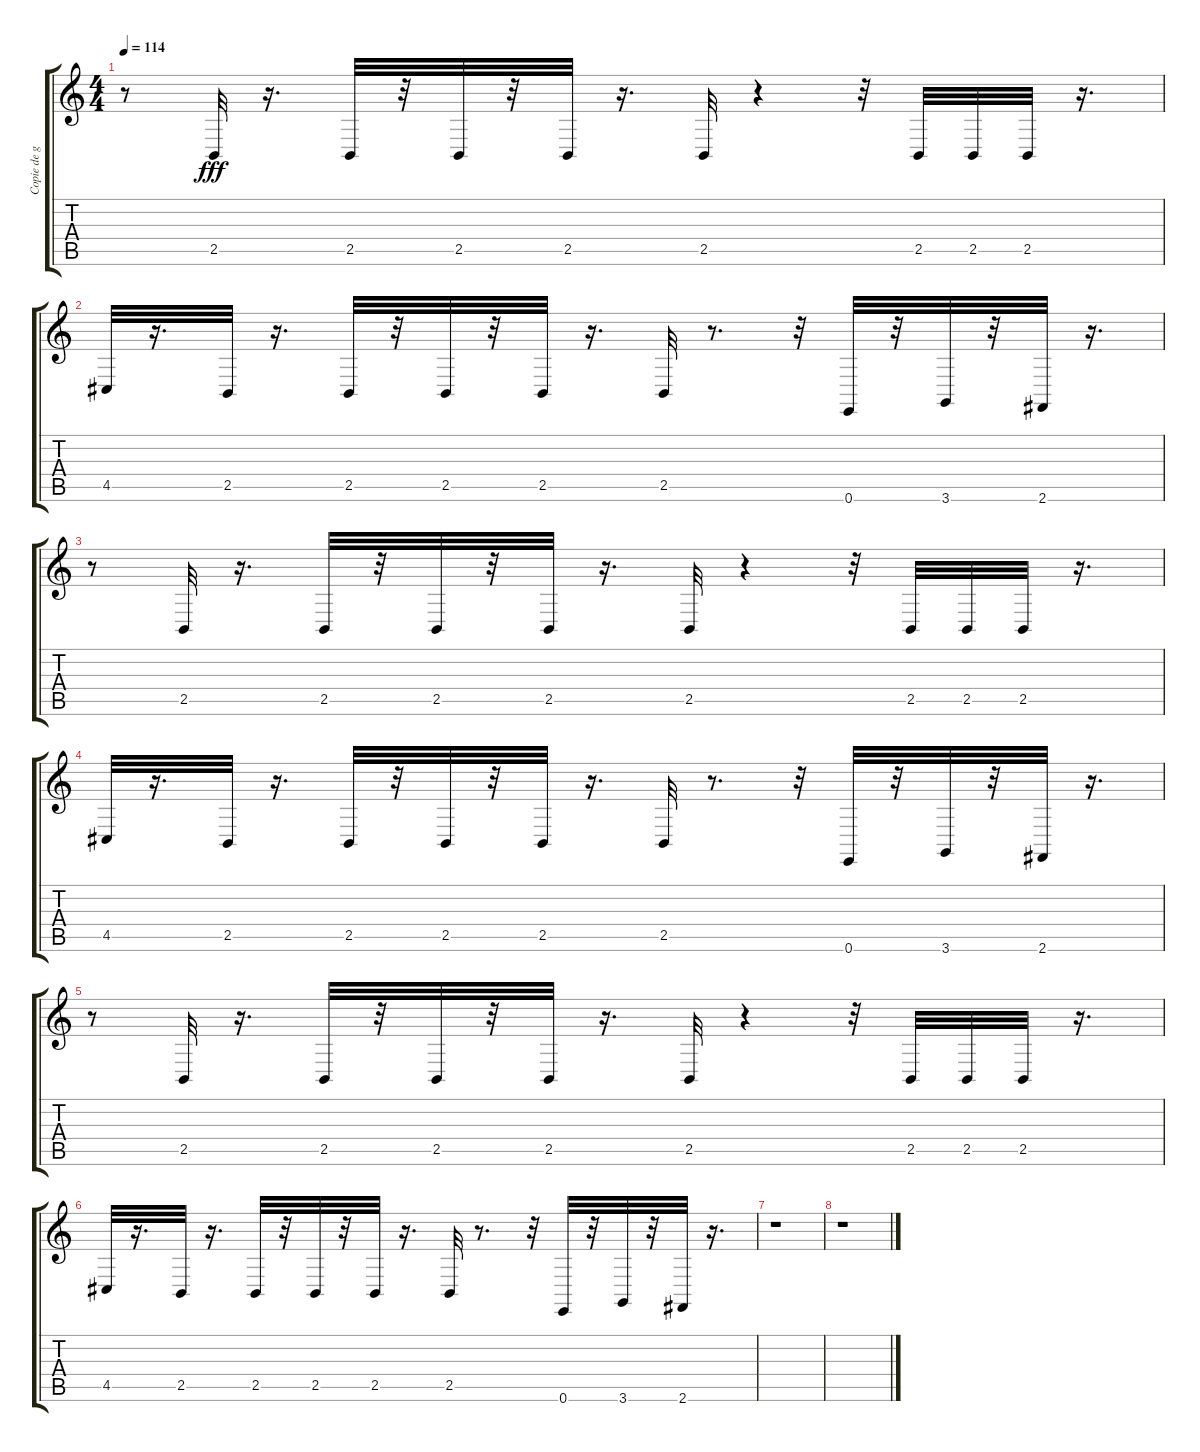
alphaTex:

\track ("Copie de gimmick HPsaw" "Copie de g") {instrument altosax}
\staff {score tabs}
\tuning (E4 B3 G3 D3 A2 E2) {hide}
\ts (4 4)
\tempo 114
\clef g2
\ks c
r.8{dy fff} 2.5.32 r.16{d} 2.5.32 r.32 2.5.32 r.32 2.5.32 r.16{d} 2.5.32 r.4 r.32 2.5.32 2.5.32 2.5.32 r.16{d} |
4.5.32 r.16{d} 2.5.32 r.16{d} 2.5.32 r.32 2.5.32 r.32 2.5.32 r.16{d} 2.5.32 r.8{d} r.32 0.6.32 r.32 3.6.32 r.32 2.6.32 r.16{d} |
r.8 2.5.32 r.16{d} 2.5.32 r.32 2.5.32 r.32 2.5.32 r.16{d} 2.5.32 r.4 r.32 2.5.32 2.5.32 2.5.32 r.16{d} |
4.5.32 r.16{d} 2.5.32 r.16{d} 2.5.32 r.32 2.5.32 r.32 2.5.32 r.16{d} 2.5.32 r.8{d} r.32 0.6.32 r.32 3.6.32 r.32 2.6.32 r.16{d} |
r.8 2.5.32 r.16{d} 2.5.32 r.32 2.5.32 r.32 2.5.32 r.16{d} 2.5.32 r.4 r.32 2.5.32 2.5.32 2.5.32 r.16{d} |
4.5.32 r.16{d} 2.5.32 r.16{d} 2.5.32 r.32 2.5.32 r.32 2.5.32 r.16{d} 2.5.32 r.8{d} r.32 0.6.32 r.32 3.6.32 r.32 2.6.32 r.16{d} |
r.1 |
r.1
